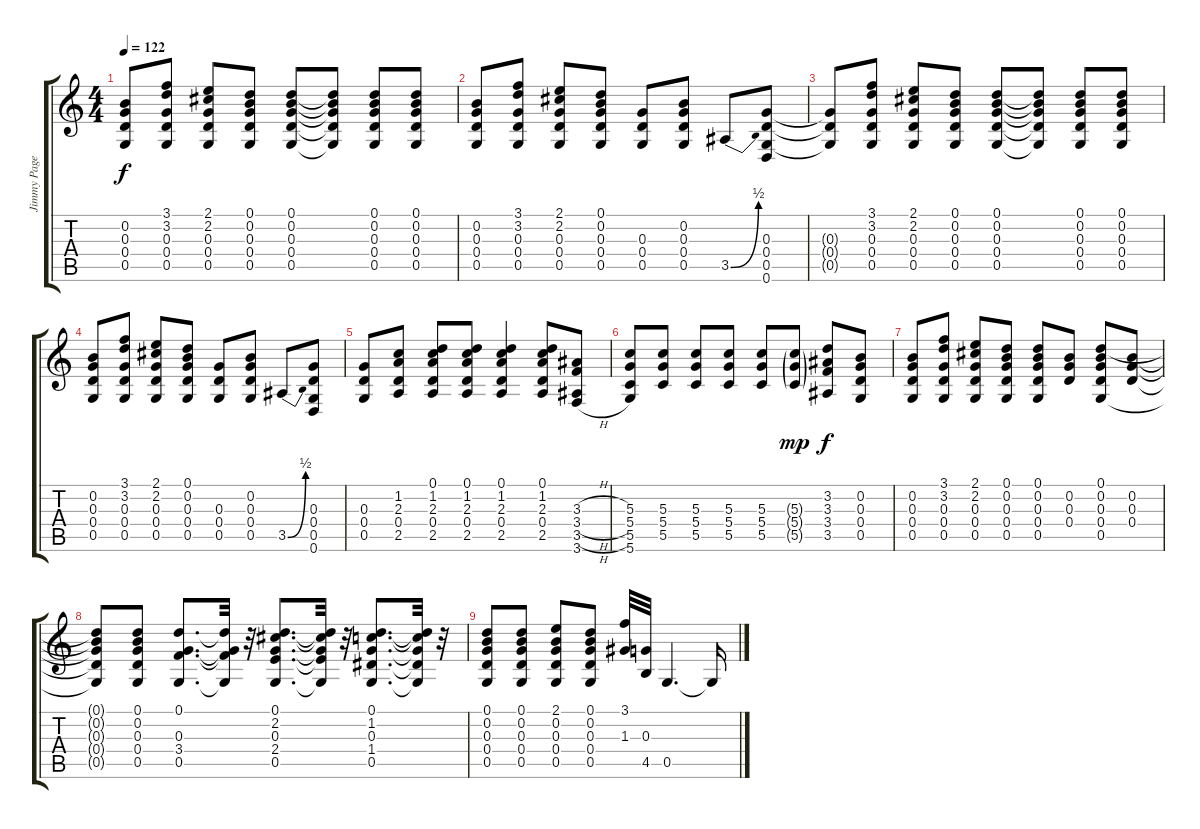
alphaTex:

\track ("Jimmy Page" "Jimmy Page") {instrument acousticguitarsteel}
\staff {score tabs}
\tuning (D4 B3 G3 D3 G2 D2) {hide}
\ts (4 4)
\tempo 122
\clef g2
\ks c
(0.2{t} 0.3{t} 0.4{t} 0.5{t}).8{dy f} (3.1 3.2 0.3 0.4 0.5).8 (2.1 2.2 0.3 0.4 0.5).8 (0.1 0.2 0.3 0.4 0.5).8 (0.1 0.2 0.3 0.4 0.5).8 (0.1{t} 0.2{t} 0.3{t} 0.4{t} 0.5{t}).8 (0.1 0.2 0.3 0.4 0.5).8 (0.1 0.2 0.3 0.4 0.5).8 |
(0.2 0.3 0.4 0.5).8 (3.1 3.2 0.3 0.4 0.5).8 (2.1 2.2 0.3 0.4 0.5).8 (0.1 0.2 0.3 0.4 0.5).8 (0.3 0.4 0.5).8 (0.2 0.3 0.4 0.5).8 3.5{be (bend 0 0 60 2)}.8 (0.3 0.4 0.5 0.6).8 |
(0.3{t} 0.4{t} 0.5{t}).8 (3.1 3.2 0.3 0.4 0.5).8 (2.1 2.2 0.3 0.4 0.5).8 (0.1 0.2 0.3 0.4 0.5).8 (0.1 0.2 0.3 0.4 0.5).8 (0.1{t} 0.2{t} 0.3{t} 0.4{t} 0.5{t}).8 (0.1 0.2 0.3 0.4 0.5).8 (0.1 0.2 0.3 0.4 0.5).8 |
(0.2 0.3 0.4 0.5).8 (3.1 3.2 0.3 0.4 0.5).8 (2.1 2.2 0.3 0.4 0.5).8 (0.1 0.2 0.3 0.4 0.5).8 (0.3 0.4 0.5).8 (0.2 0.3 0.4 0.5).8 3.5{be (bend 0 0 60 2)}.8 (0.3 0.4 0.5 0.6).8 |
(0.3 0.4 0.5).8 (1.2 2.3 0.4 2.5).8 (0.1 1.2 2.3 0.4 2.5).8 (0.1 1.2 2.3 0.4 2.5).8 (0.1 1.2 2.3 0.4 2.5).4 (0.1 1.2 2.3 0.4 2.5).8 (3.3{h} 3.4{h} 3.5{h} 3.6{h}).8 |
(5.3 5.4 5.5 5.6).8 (5.3 5.4 5.5).8 (5.3 5.4 5.5).8 (5.3 5.4 5.5).8 (5.3 5.4 5.5).8 (5.3{g} 5.4{g} 5.5{g}).8{dy mp} (3.2 3.3 3.4 3.5).8{dy f} (0.2 0.3 0.4 0.5).8 |
(0.2 0.3 0.4 0.5).8 (3.1 3.2 0.3 0.4 0.5).8 (2.1 2.2 0.3 0.4 0.5).8 (0.1 0.2 0.3 0.4 0.5).8 (0.1 0.2 0.3 0.4 0.5).8 (0.2 0.3 0.4).8 (0.1 0.2 0.3 0.4 0.5).8 (0.2 0.3 0.4).8 |
(0.1{t} 0.2{t} 0.3{t} 0.4{t} 0.5{t}).8 (0.1 0.2 0.3 0.4 0.5).8 (0.1 0.3 3.4 0.5).8{d} (0.1{t} 0.3{t} 3.4{t} 0.5{t}).32 r.32 (0.1 2.2 0.3 2.4 0.5).8{d} (0.1{t} 2.2{t} 0.3{t} 2.4{t} 0.5{t}).32 r.32 (0.1 1.2 0.3 1.4 0.5).8{d} (0.1{t} 1.2{t} 0.3{t} 1.4{t} 0.5{t}).32 r.32 |
(0.1 0.2 0.3 0.4 0.5).8 (0.1 0.2 0.3 0.4 0.5).8 (2.1 0.2 0.3 0.4 0.5).8 (0.1 0.2 0.3 0.4 0.5).8 (3.1 1.3).32 (0.3 4.5).32 0.5.4{d} 0.5{t}.16
